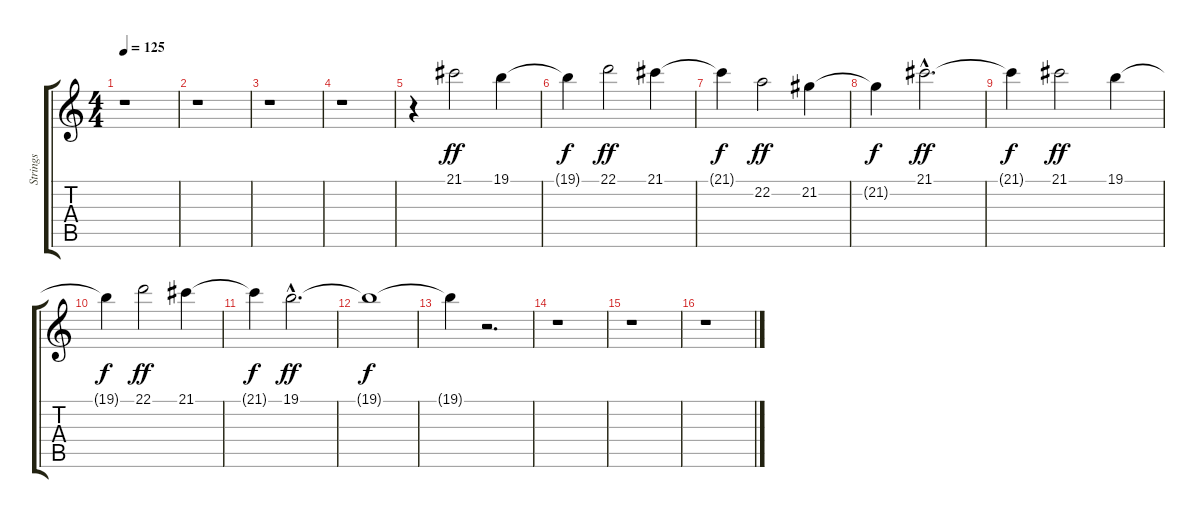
\track ("Strings" "Strings") {instrument stringensemble1}
\staff {score tabs}
\tuning (E4 B3 G3 D3 A2 E2) {hide}
\ts (4 4)
\tempo 125
\clef g2
\ks c
r.1{dy f} |
r.1 |
r.1 |
r.1 |
r.4 21.1.2{dy ff} 19.1.4 |
19.1{t}.4{dy f} 22.1.2{dy ff} 21.1.4 |
21.1{t}.4{dy f} 22.2.2{dy ff} 21.2.4 |
21.2{t}.4{dy f} 21.1{hac}.2{d dy ff} |
21.1{t}.4{dy f} 21.1.2{dy ff} 19.1.4 |
19.1{t}.4{dy f} 22.1.2{dy ff} 21.1.4 |
21.1{t}.4{dy f} 19.1{hac}.2{d dy ff} |
19.1{t}.1{dy f} |
19.1{t}.4 r.2{d} |
r.1 |
r.1 |
r.1
